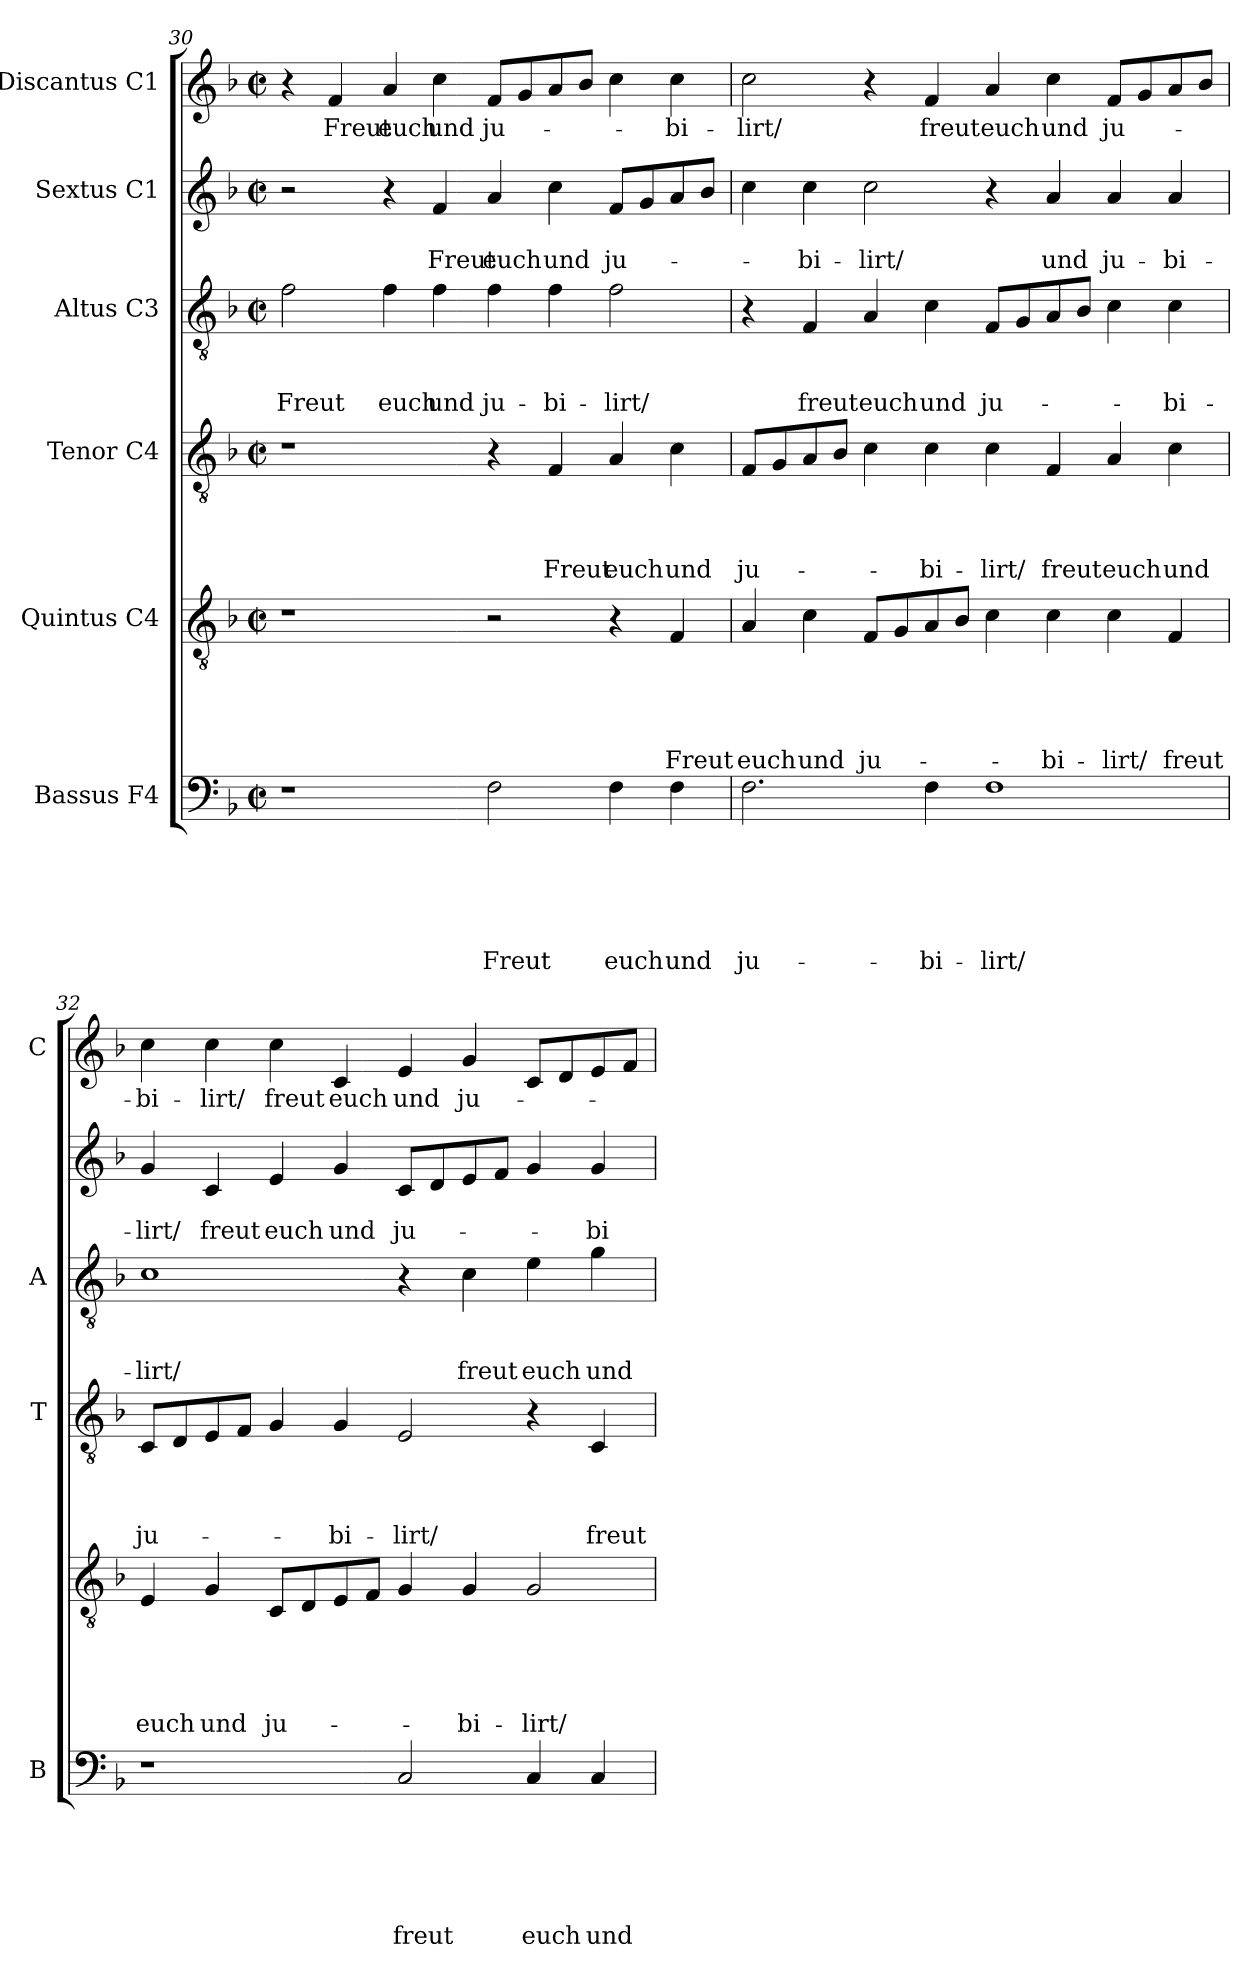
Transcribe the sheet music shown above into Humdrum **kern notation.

**kern	**text	**text	**text	**text	**text	**text	**kern	**text	**text	**text	**text	**text	**kern	**text	**text	**text	**text	**kern	**text	**text	**text	**kern	**text	**text	**kern	**text
*part6	*part6	*part6	*part6	*part6	*part6	*part6	*part5	*part5	*part5	*part5	*part5	*part5	*part4	*part4	*part4	*part4	*part4	*part3	*part3	*part3	*part3	*part2	*part2	*part2	*part1	*part1
*staff6	*staff6	*staff6	*staff6	*staff6	*staff6	*staff6	*staff5	*staff5	*staff5	*staff5	*staff5	*staff5	*staff4	*staff4	*staff4	*staff4	*staff4	*staff3	*staff3	*staff3	*staff3	*staff2	*staff2	*staff2	*staff1	*staff1
*I"Bassus F4	*	*	*	*	*	*	*I"Quintus C4	*	*	*	*	*	*I"Tenor C4	*	*	*	*	*I"Altus C3	*	*	*	*I"Sextus C1	*	*	*I"Discantus C1	*
*I'B	*	*	*	*	*	*	*	*	*	*	*	*	*I'T	*	*	*	*	*I'A	*	*	*	*	*	*	*I'C	*
!!LO:PB:g=z
*clefF4	*	*	*	*	*	*	*clefGv2	*	*	*	*	*	*clefGv2	*	*	*	*	*clefGv2	*	*	*	*clefG2	*	*	*clefG2	*
*k[b-]	*	*	*	*	*	*	*k[b-]	*	*	*	*	*	*k[b-]	*	*	*	*	*k[b-]	*	*	*	*k[b-]	*	*	*k[b-]	*
*F:	*	*	*	*	*	*	*F:	*	*	*	*	*	*F:	*	*	*	*	*F:	*	*	*	*F:	*	*	*F:	*
*M2/2	*	*	*	*	*	*	*M2/2	*	*	*	*	*	*M2/2	*	*	*	*	*M2/2	*	*	*	*M2/2	*	*	*M2/2	*
*met(c|)	*	*	*	*	*	*	*met(c|)	*	*	*	*	*	*met(c|)	*	*	*	*	*met(c|)	*	*	*	*met(c|)	*	*	*met(c|)	*
=30X1	=30X1	=30X1	=30X1	=30X1	=30X1	=30X1	=30X1	=30X1	=30X1	=30X1	=30X1	=30X1	=30X1	=30X1	=30X1	=30X1	=30X1	=30X1	=30X1	=30X1	=30X1	=30X1	=30X1	=30X1	=30X1	=30X1
!	!	!	!	!	!	!	!	!	!	!	!	!	!	!	!	!	!	!	!	!	!LO:LY:b	!	!	!	!	!
1r	.	.	.	.	.	.	1r	.	.	.	.	.	1r	.	.	.	.	2f\	.	.	Freut	2r	.	.	4r	.
!	!	!	!	!	!	!	!	!	!	!	!	!	!	!	!	!	!	!	!	!	!	!	!	!	!	!LO:LY:b
.	.	.	.	.	.	.	.	.	.	.	.	.	.	.	.	.	.	.	.	.	.	.	.	.	4f/	Freut
!	!	!	!	!	!	!	!	!	!	!	!	!	!	!	!	!	!	!	!	!	!LO:LY:b	!	!	!	!	!LO:LY:b
.	.	.	.	.	.	.	.	.	.	.	.	.	.	.	.	.	.	4f\	.	.	euch	4r	.	.	4a/	euch
!	!	!	!	!	!	!	!	!	!	!	!	!	!	!	!	!	!	!	!	!	!LO:LY:b	!	!	!LO:LY:b	!	!LO:LY:b
.	.	.	.	.	.	.	.	.	.	.	.	.	.	.	.	.	.	4f\	.	.	und	4f/	.	Freut	4cc\	und
!	!	!	!	!	!	!LO:LY:b	!	!	!	!	!	!	!	!	!	!	!	!	!	!	!LO:LY:b	!	!	!LO:LY:b	!	!LO:LY:b
2F\	.	.	.	.	.	Freut	2r	.	.	.	.	.	4r	.	.	.	.	4f\	.	.	ju-	4a/	.	euch	8f/L	ju-
.	.	.	.	.	.	.	.	.	.	.	.	.	.	.	.	.	.	.	.	.	.	.	.	.	8g/	.
!	!	!	!	!	!	!	!	!	!	!	!	!	!	!	!	!	!LO:LY:b	!	!	!	!LO:LY:b	!	!	!LO:LY:b	!	!
.	.	.	.	.	.	.	.	.	.	.	.	.	4F/	.	.	.	Freut	4f\	.	.	-bi-	4cc\	.	und	8a/	.
.	.	.	.	.	.	.	.	.	.	.	.	.	.	.	.	.	.	.	.	.	.	.	.	.	8b-/J	.
!	!	!	!	!	!	!LO:LY:b	!	!	!	!	!	!	!	!	!	!	!LO:LY:b	!	!	!	!LO:LY:b	!	!	!LO:LY:b	!	!
4F\	.	.	.	.	.	euch	4r	.	.	.	.	.	4A/	.	.	.	euch	2f\	.	.	-lirt/	8f/L	.	ju-	4cc\	.
.	.	.	.	.	.	.	.	.	.	.	.	.	.	.	.	.	.	.	.	.	.	8g/	.	.	.	.
!	!	!	!	!	!	!LO:LY:b	!	!	!	!	!	!LO:LY:b	!	!	!	!	!LO:LY:b	!	!	!	!	!	!	!	!	!LO:LY:b
4F\	.	.	.	.	.	und	4F/	.	.	.	.	Freut	4c\	.	.	.	und	.	.	.	.	8a/	.	.	4cc\	-bi-
.	.	.	.	.	.	.	.	.	.	.	.	.	.	.	.	.	.	.	.	.	.	8b-/J	.	.	.	.
=31	=31	=31	=31	=31	=31	=31	=31	=31	=31	=31	=31	=31	=31	=31	=31	=31	=31	=31	=31	=31	=31	=31	=31	=31	=31	=31
!	!	!	!	!	!	!LO:LY:b	!	!	!	!	!	!LO:LY:b	!	!	!	!	!LO:LY:b	!	!	!	!	!	!	!	!	!LO:LY:b
2.F\	.	.	.	.	.	ju-	4A/	.	.	.	.	euch	8F/L	.	.	.	ju-	4r	.	.	.	4cc\	.	.	2cc\	-lirt/
.	.	.	.	.	.	.	.	.	.	.	.	.	8G/	.	.	.	.	.	.	.	.	.	.	.	.	.
!	!	!	!	!	!	!	!	!	!	!	!	!LO:LY:b	!	!	!	!	!	!	!	!	!LO:LY:b	!	!	!LO:LY:b	!	!
.	.	.	.	.	.	.	4c\	.	.	.	.	und	8A/	.	.	.	.	4F/	.	.	freut	4cc\	.	-bi-	.	.
.	.	.	.	.	.	.	.	.	.	.	.	.	8B-/J	.	.	.	.	.	.	.	.	.	.	.	.	.
!	!	!	!	!	!	!	!	!	!	!	!	!LO:LY:b	!	!	!	!	!	!	!	!	!LO:LY:b	!	!	!LO:LY:b	!	!
.	.	.	.	.	.	.	8F/L	.	.	.	.	ju-	4c\	.	.	.	.	4A/	.	.	euch	2cc\	.	-lirt/	4r	.
.	.	.	.	.	.	.	8G/	.	.	.	.	.	.	.	.	.	.	.	.	.	.	.	.	.	.	.
!	!	!	!	!	!	!LO:LY:b	!	!	!	!	!	!	!	!	!	!	!LO:LY:b	!	!	!	!LO:LY:b	!	!	!	!	!LO:LY:b
4F\	.	.	.	.	.	-bi-	8A/	.	.	.	.	.	4c\	.	.	.	-bi-	4c\	.	.	und	.	.	.	4f/	freut
.	.	.	.	.	.	.	8B-/J	.	.	.	.	.	.	.	.	.	.	.	.	.	.	.	.	.	.	.
!	!	!	!	!	!	!LO:LY:b	!	!	!	!	!	!	!	!	!	!	!LO:LY:b	!	!	!	!LO:LY:b	!	!	!	!	!LO:LY:b
1F	.	.	.	.	.	-lirt/	4c\	.	.	.	.	.	4c\	.	.	.	-lirt/	8F/L	.	.	ju-	4r	.	.	4a/	euch
.	.	.	.	.	.	.	.	.	.	.	.	.	.	.	.	.	.	8G/	.	.	.	.	.	.	.	.
!	!	!	!	!	!	!	!	!	!	!	!	!LO:LY:b	!	!	!	!	!LO:LY:b	!	!	!	!	!	!	!LO:LY:b	!	!LO:LY:b
.	.	.	.	.	.	.	4c\	.	.	.	.	-bi-	4F/	.	.	.	freut	8A/	.	.	.	4a/	.	und	4cc\	und
.	.	.	.	.	.	.	.	.	.	.	.	.	.	.	.	.	.	8B-/J	.	.	.	.	.	.	.	.
!	!	!	!	!	!	!	!	!	!	!	!	!LO:LY:b	!	!	!	!	!LO:LY:b	!	!	!	!	!	!	!LO:LY:b	!	!LO:LY:b
.	.	.	.	.	.	.	4c\	.	.	.	.	-lirt/	4A/	.	.	.	euch	4c\	.	.	.	4a/	.	ju-	8f/L	ju-
.	.	.	.	.	.	.	.	.	.	.	.	.	.	.	.	.	.	.	.	.	.	.	.	.	8g/	.
!	!	!	!	!	!	!	!	!	!	!	!	!LO:LY:b	!	!	!	!	!LO:LY:b	!	!	!	!LO:LY:b	!	!	!LO:LY:b	!	!
.	.	.	.	.	.	.	4F/	.	.	.	.	freut	4c\	.	.	.	und	4c\	.	.	-bi-	4a/	.	-bi-	8a/	.
.	.	.	.	.	.	.	.	.	.	.	.	.	.	.	.	.	.	.	.	.	.	.	.	.	8b-/J	.
!!LO:LB:g=z
=32	=32	=32	=32	=32	=32	=32	=32	=32	=32	=32	=32	=32	=32	=32	=32	=32	=32	=32	=32	=32	=32	=32	=32	=32	=32	=32
!	!	!	!	!	!	!	!	!	!	!	!	!LO:LY:b	!	!	!	!	!LO:LY:b	!	!	!	!LO:LY:b	!	!	!LO:LY:b	!	!LO:LY:b
1r	.	.	.	.	.	.	4E/	.	.	.	.	euch	8C/L	.	.	.	ju-	1c	.	.	-lirt/	4g/	.	-lirt/	4cc\	-bi-
.	.	.	.	.	.	.	.	.	.	.	.	.	8D/	.	.	.	.	.	.	.	.	.	.	.	.	.
!	!	!	!	!	!	!	!	!	!	!	!	!LO:LY:b	!	!	!	!	!	!	!	!	!	!	!	!LO:LY:b	!	!LO:LY:b
.	.	.	.	.	.	.	4G/	.	.	.	.	und	8E/	.	.	.	.	.	.	.	.	4c/	.	freut	4cc\	-lirt/
.	.	.	.	.	.	.	.	.	.	.	.	.	8F/J	.	.	.	.	.	.	.	.	.	.	.	.	.
!	!	!	!	!	!	!	!	!	!	!	!	!LO:LY:b	!	!	!	!	!	!	!	!	!	!	!	!LO:LY:b	!	!LO:LY:b
.	.	.	.	.	.	.	8C/L	.	.	.	.	ju-	4G/	.	.	.	.	.	.	.	.	4e/	.	euch	4cc\	freut
.	.	.	.	.	.	.	8D/	.	.	.	.	.	.	.	.	.	.	.	.	.	.	.	.	.	.	.
!	!	!	!	!	!	!	!	!	!	!	!	!	!	!	!	!	!LO:LY:b	!	!	!	!	!	!	!LO:LY:b	!	!LO:LY:b
.	.	.	.	.	.	.	8E/	.	.	.	.	.	4G/	.	.	.	-bi-	.	.	.	.	4g/	.	und	4c/	euch
.	.	.	.	.	.	.	8F/J	.	.	.	.	.	.	.	.	.	.	.	.	.	.	.	.	.	.	.
!	!	!	!	!	!	!LO:LY:b	!	!	!	!	!	!	!	!	!	!	!LO:LY:b	!	!	!	!	!	!	!LO:LY:b	!	!LO:LY:b
2C/	.	.	.	.	.	freut	4G/	.	.	.	.	.	2E/	.	.	.	-lirt/	4r	.	.	.	8c/L	.	ju-	4e/	und
.	.	.	.	.	.	.	.	.	.	.	.	.	.	.	.	.	.	.	.	.	.	8d/	.	.	.	.
!	!	!	!	!	!	!	!	!	!	!	!	!LO:LY:b	!	!	!	!	!	!	!	!	!LO:LY:b	!	!	!	!	!LO:LY:b
.	.	.	.	.	.	.	4G/	.	.	.	.	-bi-	.	.	.	.	.	4c\	.	.	freut	8e/	.	.	4g/	ju-
.	.	.	.	.	.	.	.	.	.	.	.	.	.	.	.	.	.	.	.	.	.	8f/J	.	.	.	.
!	!	!	!	!	!	!LO:LY:b	!	!	!	!	!	!LO:LY:b	!	!	!	!	!	!	!	!	!LO:LY:b	!	!	!	!	!
4C/	.	.	.	.	.	euch	2G/	.	.	.	.	-lirt/	4r	.	.	.	.	4e\	.	.	euch	4g/	.	.	8c/L	.
.	.	.	.	.	.	.	.	.	.	.	.	.	.	.	.	.	.	.	.	.	.	.	.	.	8d/	.
!	!	!	!	!	!	!LO:LY:b	!	!	!	!	!	!	!	!	!	!	!LO:LY:b	!	!	!	!LO:LY:b	!	!	!LO:LY:b	!	!
4C/	.	.	.	.	.	und	.	.	.	.	.	.	4C/	.	.	.	freut	4g\	.	.	und	4g/	.	-bi-	8e/	.
.	.	.	.	.	.	.	.	.	.	.	.	.	.	.	.	.	.	.	.	.	.	.	.	.	8f/J	.
=	=	=	=	=	=	=	=	=	=	=	=	=	=	=	=	=	=	=	=	=	=	=	=	=	=	=
*-	*-	*-	*-	*-	*-	*-	*-	*-	*-	*-	*-	*-	*-	*-	*-	*-	*-	*-	*-	*-	*-	*-	*-	*-	*-	*-
